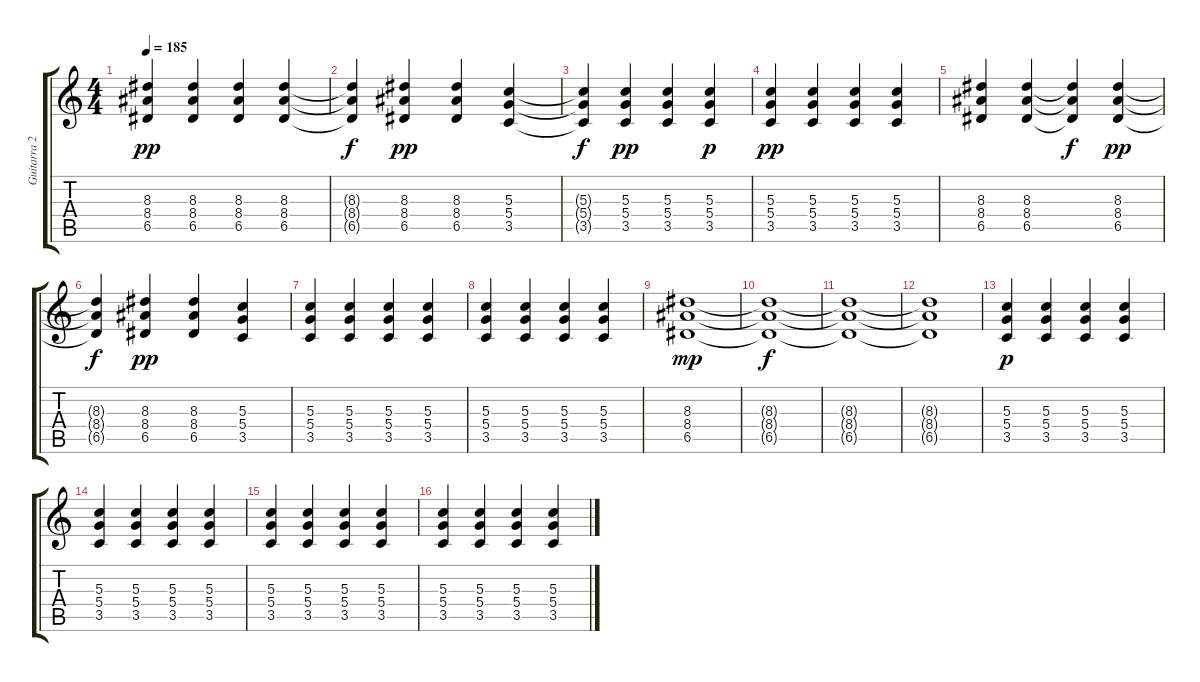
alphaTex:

\track ("Guitarra 2" "Guitarra 2") {instrument overdrivenguitar}
\staff {score tabs}
\tuning (E4 B3 G3 D3 A2 E2) {hide}
\ts (4 4)
\tempo 185
\clef g2
\ks c
(8.3 8.4 6.5).4{dy pp} (8.3 8.4 6.5).4 (8.3 8.4 6.5).4 (8.3 8.4 6.5).4 |
(8.3{t} 8.4{t} 6.5{t}).4{dy f} (8.3 8.4 6.5).4{dy pp} (8.3 8.4 6.5).4 (5.3 5.4 3.5).4 |
(5.3{t} 5.4{t} 3.5{t}).4{dy f} (5.3 5.4 3.5).4{dy pp} (5.3 5.4 3.5).4 (5.3 5.4 3.5).4{dy p} |
(5.3 5.4 3.5).4{dy pp} (5.3 5.4 3.5).4 (5.3 5.4 3.5).4 (5.3 5.4 3.5).4 |
(8.3 8.4 6.5).4 (8.3 8.4 6.5).4 (8.3{t} 8.4{t} 6.5{t}).4{dy f} (8.3 8.4 6.5).4{dy pp} |
(8.3{t} 8.4{t} 6.5{t}).4{dy f} (8.3 8.4 6.5).4{dy pp} (8.3 8.4 6.5).4 (5.3 5.4 3.5).4 |
(5.3 5.4 3.5).4 (5.3 5.4 3.5).4 (5.3 5.4 3.5).4 (5.3 5.4 3.5).4 |
(5.3 5.4 3.5).4 (5.3 5.4 3.5).4 (5.3 5.4 3.5).4 (5.3 5.4 3.5).4 |
(8.3 8.4 6.5).1{dy mp} |
(8.3{t} 8.4{t} 6.5{t}).1{dy f} |
(8.3{t} 8.4{t} 6.5{t}).1 |
(8.3{t} 8.4{t} 6.5{t}).1 |
(5.3 5.4 3.5).4{dy p} (5.3 5.4 3.5).4 (5.3 5.4 3.5).4 (5.3 5.4 3.5).4 |
(5.3 5.4 3.5).4 (5.3 5.4 3.5).4 (5.3 5.4 3.5).4 (5.3 5.4 3.5).4 |
(5.3 5.4 3.5).4 (5.3 5.4 3.5).4 (5.3 5.4 3.5).4 (5.3 5.4 3.5).4 |
(5.3 5.4 3.5).4 (5.3 5.4 3.5).4 (5.3 5.4 3.5).4 (5.3 5.4 3.5).4
